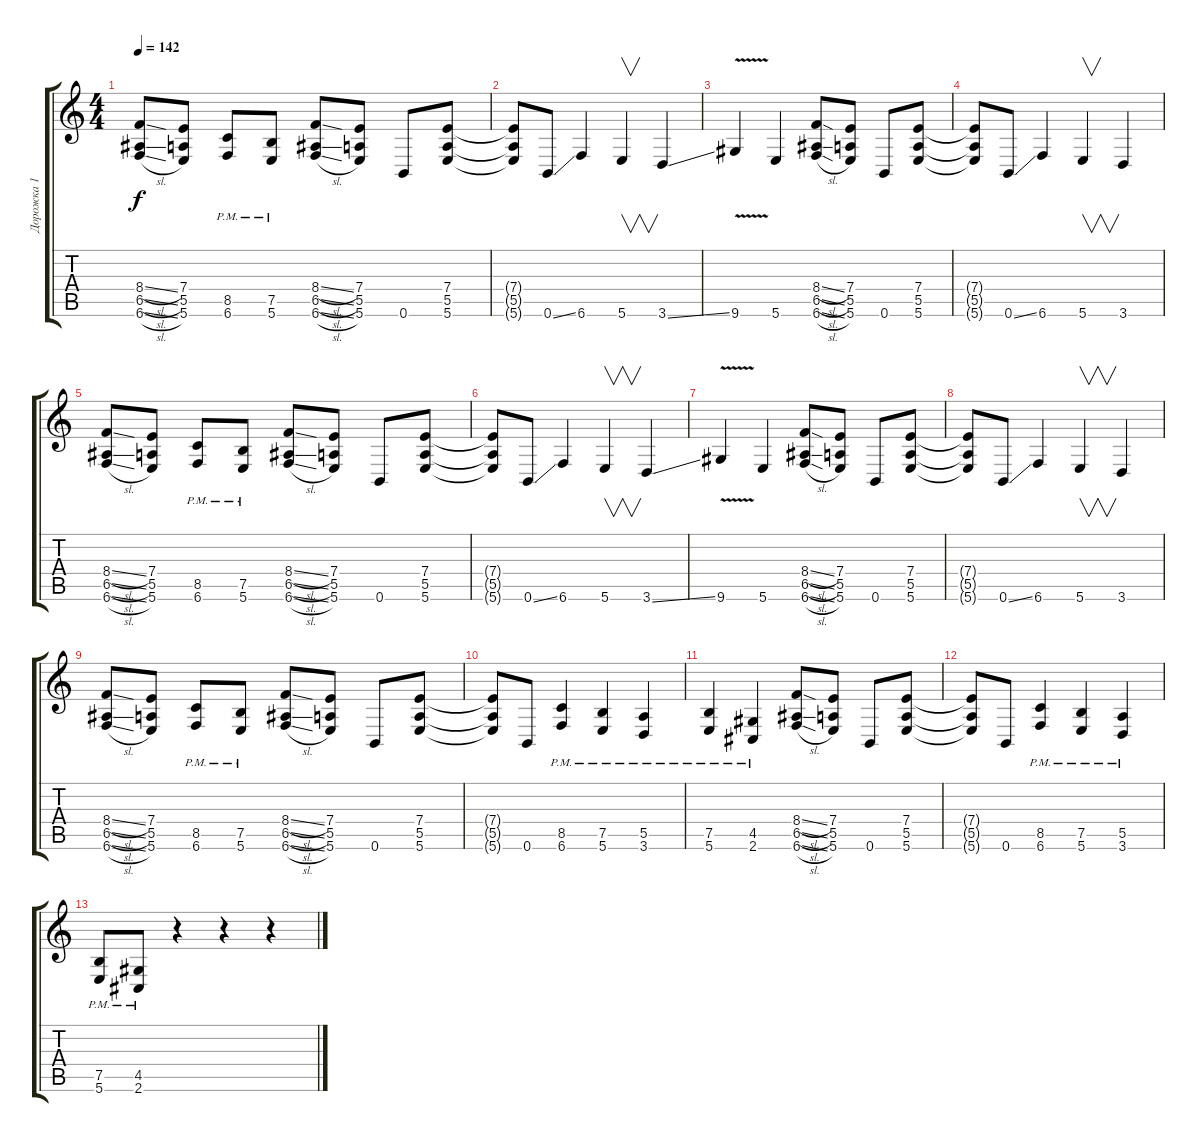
\track ("Дорожка 1" "Дорожка 1") {instrument distortionguitar}
\staff {score tabs}
\tuning (B3 Gb3 D3 A2 E2 B1) {hide}
\ts (4 4)
\tempo 142
\clef g2
\ks c
(8.4{sl} 6.5{sl} 6.6{sl}).8{dy f} (7.4 5.5 5.6).8 (8.5{pm} 6.6).8 (7.5{pm} 5.6).8 (8.4{sl} 6.5{sl} 6.6{sl}).8 (7.4 5.5 5.6).8 0.6.8 (7.4 5.5 5.6).8 |
(7.4{t} 5.5{t} 5.6{t}).8 0.6{ss}.8 6.6.4 5.6.4{v} 3.6{ss}.4 |
9.6{v}.4 5.6.4 (8.4{sl} 6.5{sl} 6.6{sl}).8 (7.4 5.5 5.6).8 0.6.8 (7.4 5.5 5.6).8 |
(7.4{t} 5.5{t} 5.6{t}).8 0.6{ss}.8 6.6.4 5.6.4{v} 3.6.4 |
(8.4{sl} 6.5{sl} 6.6{sl}).8 (7.4 5.5 5.6).8 (8.5{pm} 6.6).8 (7.5{pm} 5.6).8 (8.4{sl} 6.5{sl} 6.6{sl}).8 (7.4 5.5 5.6).8 0.6.8 (7.4 5.5 5.6).8 |
(7.4{t} 5.5{t} 5.6{t}).8 0.6{ss}.8 6.6.4 5.6.4{v} 3.6{ss}.4 |
9.6{v}.4 5.6.4 (8.4{sl} 6.5{sl} 6.6{sl}).8 (7.4 5.5 5.6).8 0.6.8 (7.4 5.5 5.6).8 |
(7.4{t} 5.5{t} 5.6{t}).8 0.6{ss}.8 6.6.4 5.6.4{v} 3.6.4 |
(8.4{sl} 6.5{sl} 6.6{sl}).8 (7.4 5.5 5.6).8 (8.5{pm} 6.6).8 (7.5{pm} 5.6).8 (8.4{sl} 6.5{sl} 6.6{sl}).8 (7.4 5.5 5.6).8 0.6.8 (7.4 5.5 5.6).8 |
(7.4{t} 5.5{t} 5.6{t}).8 0.6.8 (8.5{pm} 6.6).4 (7.5{pm} 5.6).4 (5.5{pm} 3.6).4 |
(7.5{pm} 5.6).4 (4.5{pm} 2.6).4 (8.4{sl} 6.5{sl} 6.6{sl}).8 (7.4 5.5 5.6).8 0.6.8 (7.4 5.5 5.6).8 |
(7.4{t} 5.5{t} 5.6{t}).8 0.6.8 (8.5{pm} 6.6).4 (7.5{pm} 5.6).4 (5.5{pm} 3.6).4 |
(7.5{pm} 5.6).8 (4.5{pm} 2.6).8 r.4 r.4 r.4
